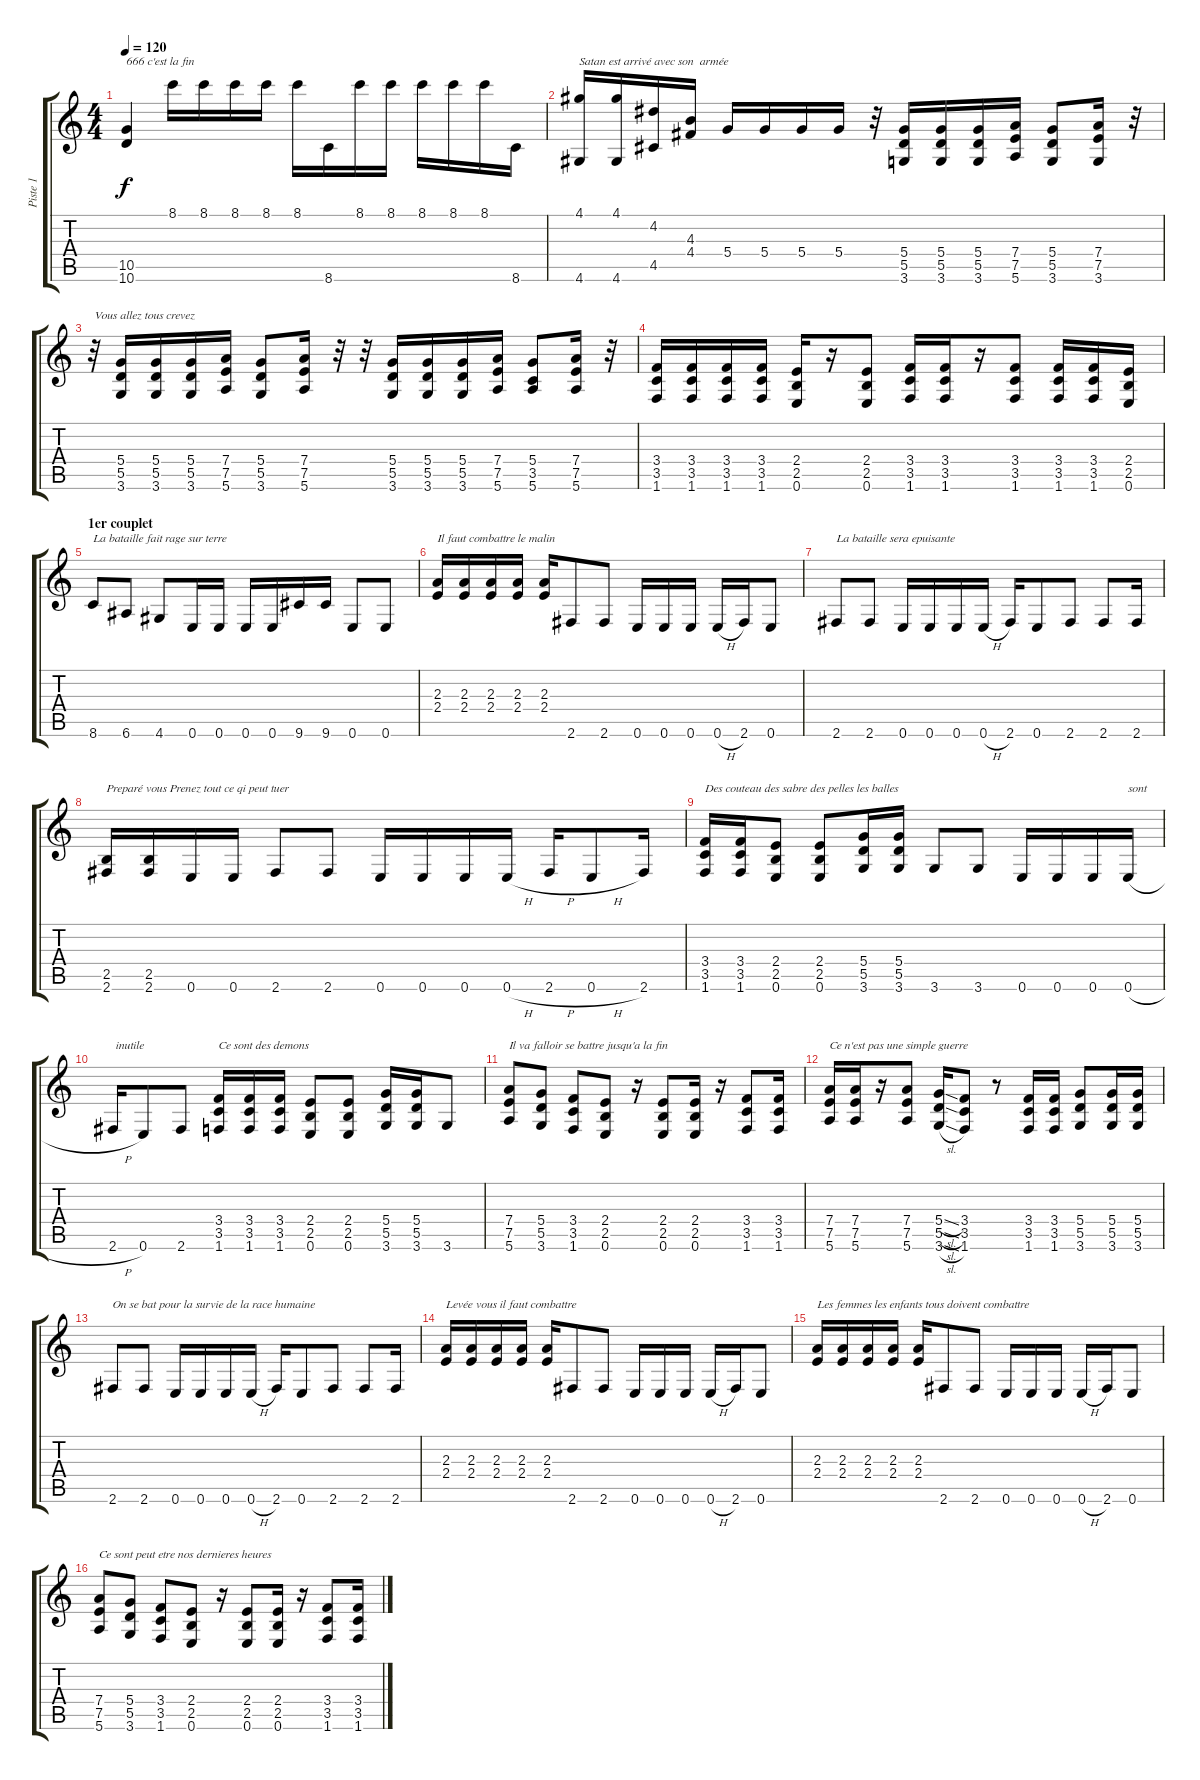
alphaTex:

\track ("Piste 1" "Piste 1") {instrument distortionguitar}
\staff {score tabs}
\tuning (E4 B3 G3 D3 A2 E2) {hide}
\ts (4 4)
\tempo 120
\clef g2
\ks c
(10.5 10.6).4{txt "666 c'est la fin" dy f} 8.1.16 8.1.16 8.1.16 8.1.16 8.1.16 8.6.16 8.1.16 8.1.16 8.1.16 8.1.16 8.1.16 8.6.16 |
(4.1 4.6).16{txt "Satan est arrivé avec son  armée"} (4.1 4.6).16 (4.2 4.5).16 (4.3 4.4).16 5.4.16 5.4.16 5.4.16 5.4.16 r.32 (5.4 5.5 3.6).16 (5.4 5.5 3.6).16 (5.4 5.5 3.6).16 (7.4 7.5 5.6).16 (5.4 5.5 3.6).8 (7.4 7.5 3.6).16 r.32 |
r.32{txt "Vous allez tous crevez"} (5.4 5.5 3.6).16 (5.4 5.5 3.6).16 (5.4 5.5 3.6).16 (7.4 7.5 5.6).16 (5.4 5.5 3.6).8 (7.4 7.5 5.6).16 r.32 r.32 (5.4 5.5 3.6).16 (5.4 5.5 3.6).16 (5.4 5.5 3.6).16 (7.4 7.5 5.6).16 (5.4 3.5 5.6).8 (7.4 7.5 5.6).16 r.32 |
(3.4 3.5 1.6).16 (3.4 3.5 1.6).16 (3.4 3.5 1.6).16 (3.4 3.5 1.6).16 (2.4 2.5 0.6).16 r.16 (2.4 2.5 0.6).8 (3.4 3.5 1.6).16 (3.4 3.5 1.6).16 r.16 (3.4 3.5 1.6).8 (3.4 3.5 1.6).16 (3.4 3.5 1.6).16 (2.4 2.5 0.6).16 |
\section ("" "1er couplet")
8.6.8{txt "La bataille fait rage sur terre"} 6.6.8 4.6.8 0.6.16 0.6.16 0.6.16 0.6.16 9.6.16 9.6.16 0.6.8 0.6.8 |
(2.3 2.4).16{txt "Il faut combattre le malin"} (2.3 2.4).16 (2.3 2.4).16 (2.3 2.4).16 (2.3 2.4).16 2.6.8 2.6.8 0.6.16 0.6.16 0.6.16 0.6{h}.16 2.6.16 0.6.8 |
2.6.8{txt "La bataille sera epuisante"} 2.6.8 0.6.16 0.6.16 0.6.16 0.6{h}.16 2.6.16 0.6.8 2.6.8 2.6.8 2.6.16 |
(2.5 2.6).16{txt "Preparé vous Prenez tout ce qi peut tuer"} (2.5 2.6).16 0.6.16 0.6.16 2.6.8 2.6.8 0.6.16 0.6.16 0.6.16 0.6{h}.16 2.6{h}.16 0.6{h}.8 2.6.16 |
(3.4 3.5 1.6).16{txt "Des couteau des sabre des pelles les balles "} (3.4 3.5 1.6).16 (2.4 2.5 0.6).8 (2.4 2.5 0.6).8 (5.4 5.5 3.6).16 (5.4 5.5 3.6).16 3.6.8 3.6.8 0.6.16 0.6.16 0.6.16 0.6{h}.16{txt "sont"} |
2.6{h}.16{txt " inutile"} 0.6.8 2.6.8 (3.4 3.5 1.6).16{txt "Ce sont des demons"} (3.4 3.5 1.6).16 (3.4 3.5 1.6).16 (2.4 2.5 0.6).8 (2.4 2.5 0.6).8 (5.4 5.5 3.6).16 (5.4 5.5 3.6).16 3.6.8 |
(7.4 7.5 5.6).8{txt "Il va falloir se battre jusqu'a la fin"} (5.4 5.5 3.6).8 (3.4 3.5 1.6).8 (2.4 2.5 0.6).8 r.16 (2.4 2.5 0.6).8 (2.4 2.5 0.6).16 r.16 (3.4 3.5 1.6).8 (3.4 3.5 1.6).16 |
(7.4 7.5 5.6).16{txt "Ce n'est pas une simple guerre"} (7.4 7.5 5.6).16 r.16 (7.4 7.5 5.6).8 (5.4{sl} 5.5{sl} 3.6{sl}).16 (3.4 3.5 1.6).8 r.8 (3.4 3.5 1.6).16 (3.4 3.5 1.6).16 (5.4 5.5 3.6).8 (5.4 5.5 3.6).16 (5.4 5.5 3.6).16 |
2.6.8{txt "On se bat pour la survie de la race humaine"} 2.6.8 0.6.16 0.6.16 0.6.16 0.6{h}.16 2.6.16 0.6.8 2.6.8 2.6.8 2.6.16 |
(2.3 2.4).16{txt "Levée vous il faut combattre"} (2.3 2.4).16 (2.3 2.4).16 (2.3 2.4).16 (2.3 2.4).16 2.6.8 2.6.8 0.6.16 0.6.16 0.6.16 0.6{h}.16 2.6.16 0.6.8 |
(2.3 2.4).16{txt "Les femmes les enfants tous doivent combattre"} (2.3 2.4).16 (2.3 2.4).16 (2.3 2.4).16 (2.3 2.4).16 2.6.8 2.6.8 0.6.16 0.6.16 0.6.16 0.6{h}.16 2.6.16 0.6.8 |
(7.4 7.5 5.6).8{txt "Ce sont peut etre nos dernieres heures"} (5.4 5.5 3.6).8 (3.4 3.5 1.6).8 (2.4 2.5 0.6).8 r.16 (2.4 2.5 0.6).8 (2.4 2.5 0.6).16 r.16 (3.4 3.5 1.6).8 (3.4 3.5 1.6).16
